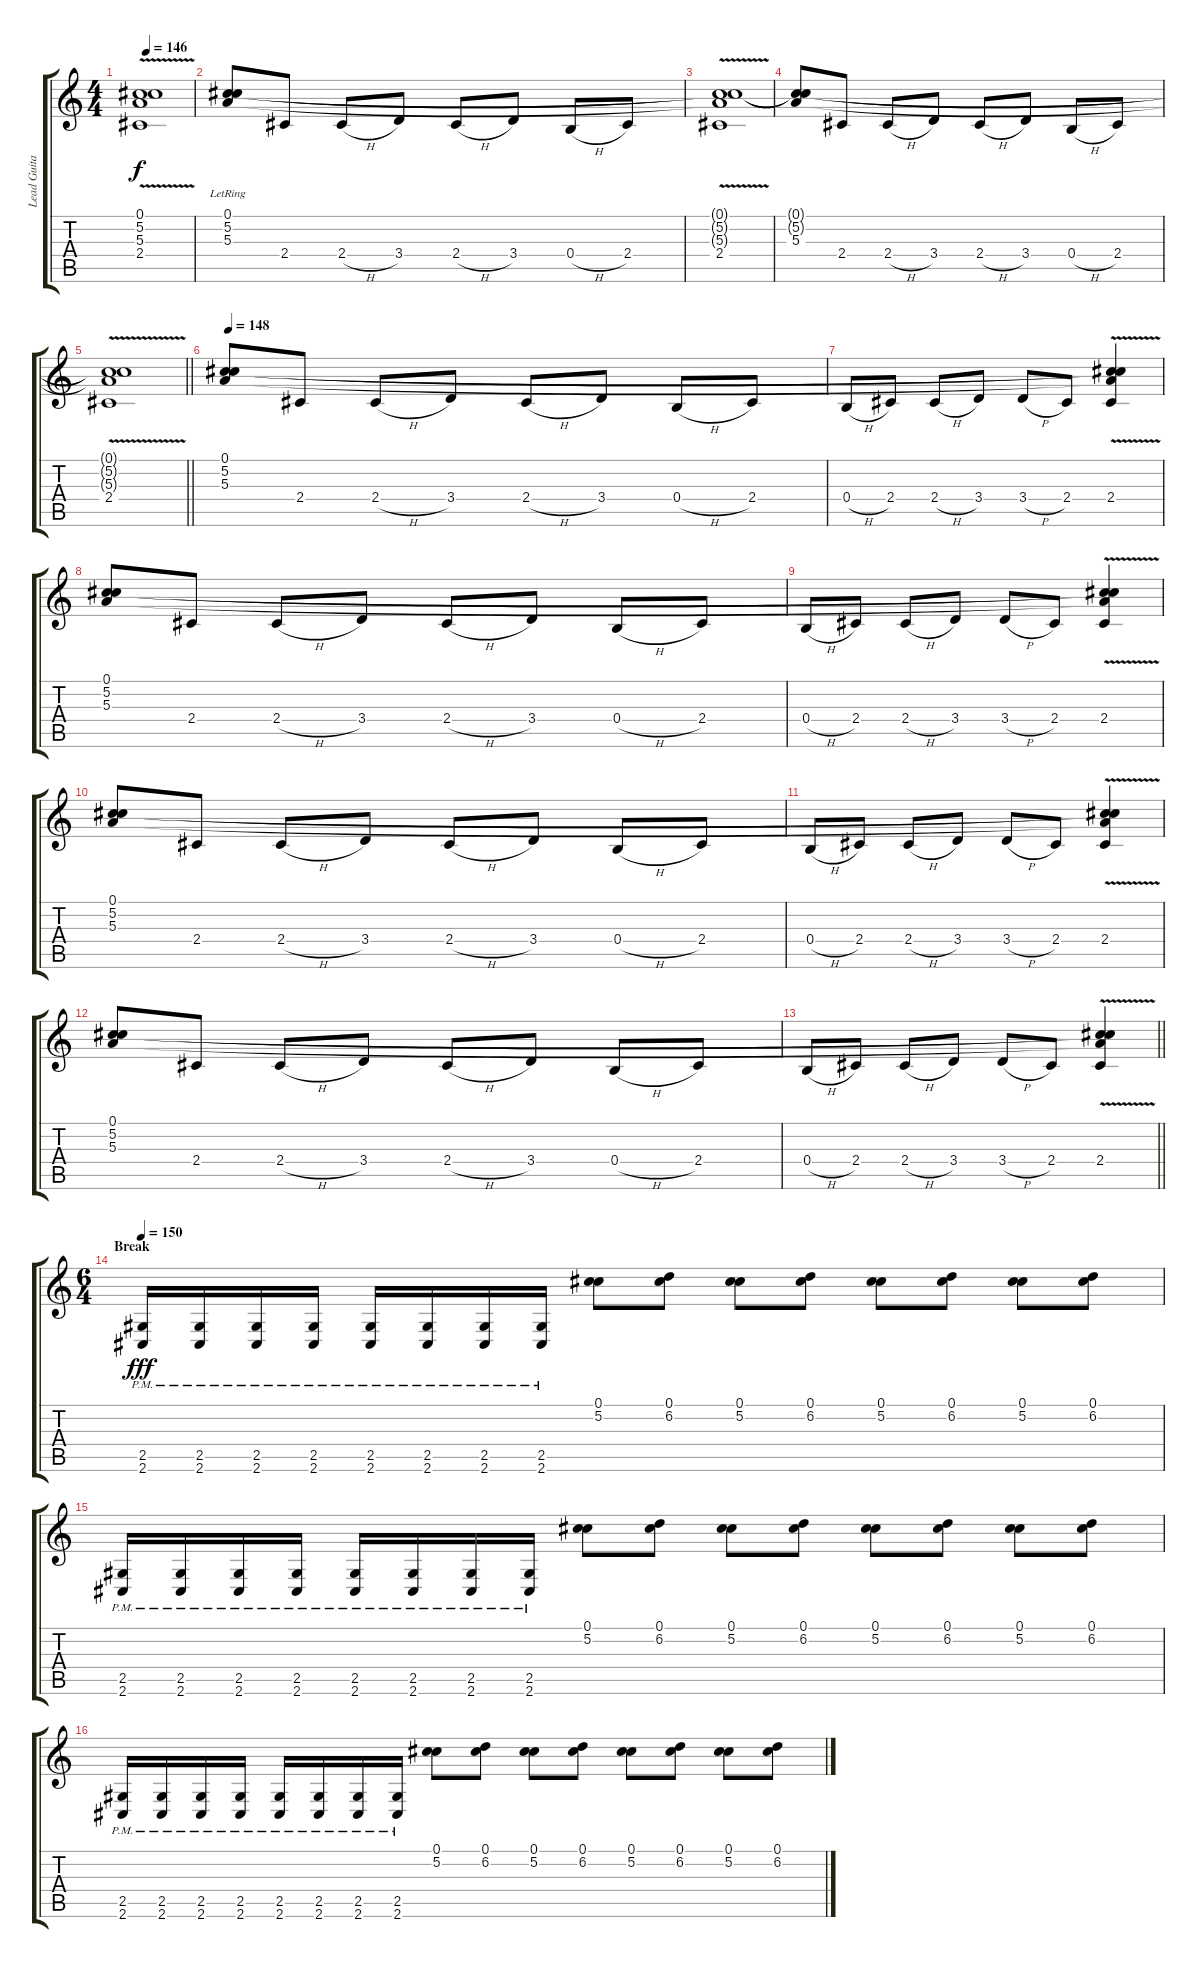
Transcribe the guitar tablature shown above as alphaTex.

\track ("Lead Guitar" "Lead Guita") {instrument distortionguitar}
\staff {score tabs}
\tuning (Db4 Ab3 E3 B2 Gb2 B1) {hide}
\ts (4 4)
\tempo 146
\clef g2
\ks c
(0.1{t} 5.2{t} 5.3{t} 2.4{v}).1{dy f} |
(0.1 5.2 5.3{lr}).8 2.4.8 2.4{h}.8 3.4.8 2.4{h}.8 3.4.8 0.4{h}.8 2.4.8 |
(0.1{t} 5.2{t} 5.3{t} 2.4{v}).1 |
(0.1{t} 5.2{t} 5.3).8 2.4.8 2.4{h}.8 3.4.8 2.4{h}.8 3.4.8 0.4{h}.8 2.4.8 |
\barLineRight lightlight
(0.1{t} 5.2{t} 5.3{t} 2.4{v}).1 |
\tempo 148
(0.1 5.2 5.3).8{volume 13 instrument distortionguitar} 2.4.8 2.4{h}.8 3.4.8 2.4{h}.8 3.4.8 0.4{h}.8 2.4.8 |
0.4{h}.8 2.4.8 2.4{h}.8 3.4.8 3.4{h}.8 2.4.8 (0.1{t} 5.2{t} 5.3{t} 2.4{v}).4 |
(0.1 5.2 5.3).8{volume 13 instrument distortionguitar} 2.4.8 2.4{h}.8 3.4.8 2.4{h}.8 3.4.8 0.4{h}.8 2.4.8 |
0.4{h}.8 2.4.8 2.4{h}.8 3.4.8 3.4{h}.8 2.4.8 (0.1{t} 5.2{t} 5.3{t} 2.4{v}).4 |
(0.1 5.2 5.3).8{volume 13 instrument distortionguitar} 2.4.8 2.4{h}.8 3.4.8 2.4{h}.8 3.4.8 0.4{h}.8 2.4.8 |
0.4{h}.8 2.4.8 2.4{h}.8 3.4.8 3.4{h}.8 2.4.8 (0.1{t} 5.2{t} 5.3{t} 2.4{v}).4 |
(0.1 5.2 5.3).8{volume 13 instrument distortionguitar} 2.4.8 2.4{h}.8 3.4.8 2.4{h}.8 3.4.8 0.4{h}.8 2.4.8 |
\barLineRight lightlight
0.4{h}.8 2.4.8 2.4{h}.8 3.4.8 3.4{h}.8 2.4.8 (0.1{t} 5.2{t} 5.3{t} 2.4{v}).4 |
\ts (6 4)
\section ("" "Break")
\tempo 150
(2.5{pm} 2.6{pm}).16{dy fff volume 13 instrument distortionguitar} (2.5{pm} 2.6{pm}).16 (2.5{pm} 2.6{pm}).16 (2.5{pm} 2.6{pm}).16 (2.5{pm} 2.6{pm}).16 (2.5{pm} 2.6{pm}).16 (2.5{pm} 2.6{pm}).16 (2.5{pm} 2.6{pm}).16 (0.1 5.2).8 (0.1 6.2).8 (0.1 5.2).8 (0.1 6.2).8 (0.1 5.2).8 (0.1 6.2).8 (0.1 5.2).8 (0.1 6.2).8 |
(2.5{pm} 2.6{pm}).16 (2.5{pm} 2.6{pm}).16 (2.5{pm} 2.6{pm}).16 (2.5{pm} 2.6{pm}).16 (2.5{pm} 2.6{pm}).16 (2.5{pm} 2.6{pm}).16 (2.5{pm} 2.6{pm}).16 (2.5{pm} 2.6{pm}).16 (0.1 5.2).8 (0.1 6.2).8 (0.1 5.2).8 (0.1 6.2).8 (0.1 5.2).8 (0.1 6.2).8 (0.1 5.2).8 (0.1 6.2).8 |
(2.5{pm} 2.6{pm}).16 (2.5{pm} 2.6{pm}).16 (2.5{pm} 2.6{pm}).16 (2.5{pm} 2.6{pm}).16 (2.5{pm} 2.6{pm}).16 (2.5{pm} 2.6{pm}).16 (2.5{pm} 2.6{pm}).16 (2.5{pm} 2.6{pm}).16 (0.1 5.2).8 (0.1 6.2).8 (0.1 5.2).8 (0.1 6.2).8 (0.1 5.2).8 (0.1 6.2).8 (0.1 5.2).8 (0.1 6.2).8
